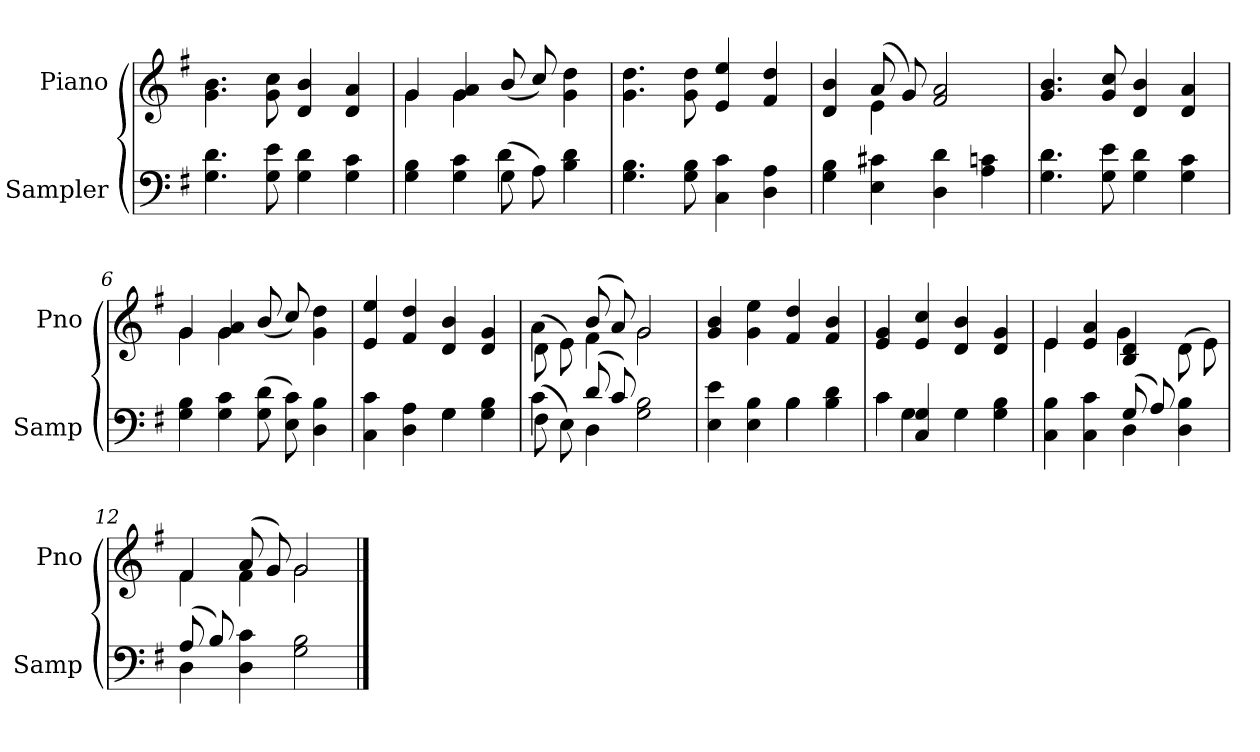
**kern	**kern
*part2	*part1
*staff2	*staff1
*I"Sampler	*I"Piano
*I'Samp	*I'Pno
*clefF4	*clefG2
*k[f#]	*k[f#]
*G:	*G:
=1	=1
4.G 4.d	4.g\ 4.b\
8G 8e	8g\ 8cc\
4G 4d	4d 4b
4G 4c	4d 4a
=2	=2
*^	*^
4G 4B	2ryy	4g/	4g
4G 4c	.	4g 4a	4g
(8G\	4d	(8b/	2ryy
8A\)	.	8cc/)	.
4B 4d	4ryy	4g 4dd	.
*v	*v	*	*
*	*v	*v
=3	=3
4.G 4.B	4.g 4.dd
8G 8B	8g 8dd
4C 4c	4e 4ee
4D 4A	4f# 4dd
=4	=4
*	*^
4G 4B	4d 4b	4ryy
4E 4c#X	(8a/	4e
.	8g/)	.
4D 4d	2f# 2a	2ryy
4A 4cn	.	.
*	*v	*v
=5	=5
4.G 4.d	4.g 4.b
8G 8e	8g 8cc
4G 4d	4d 4b
4G 4c	4d 4a
=6	=6
*	*^
4G 4B	4g/	4g
4G 4c	4g 4a	4g
(8G\ 8d\	(8b/	2ryy
8E\ 8c\)	8cc/)	.
4D 4B	4g 4dd	.
*	*v	*v
=7	=7
*^	*
4C 4c	2ryy	4e 4ee
4D 4A	.	4f# 4dd
4G\	4G	4d 4b
4G 4B	4ryy	4d 4g
=8	=8	=8
*	*	*^
(8F#\	4c	(8d\	4a
8E\)	.	8e\)	.
(8d/	4D	(8b/	4f#
8c/)	.	8a/)	.
2G 2B	2ryy	2g/	2g
*	*	*v	*v
=9	=9	=9
4E 4e	2ryy	4g 4b
4E 4B	.	4g 4ee
4B\	4B	4f# 4dd
4B 4d	4ryy	4f# 4b
=10	=10	=10
4c\	4c	4e 4g
4C 4G	4G	4e 4cc
4G\	2ryy	4d 4b
4G 4B	.	4d 4g
=11	=11	=11
*	*	*^
4C 4B	2ryy	4e/	4e
4C 4c	.	4e 4a	4ryy
(8G/	4D	4B 4d	4g
8A/)	.	.	.
4D 4B	4ryy	(8d\	4ryy
.	.	8e\)	.
=12	=12	=12	=12
(8A/	4D	4f#/	4f#
8B/)	.	.	.
4D 4c	2.ryy	(8a/	4f#
.	.	8g/)	.
2G 2B	.	2g/	2g
*v	*v	*	*
*	*v	*v
==	==
*-	*-
